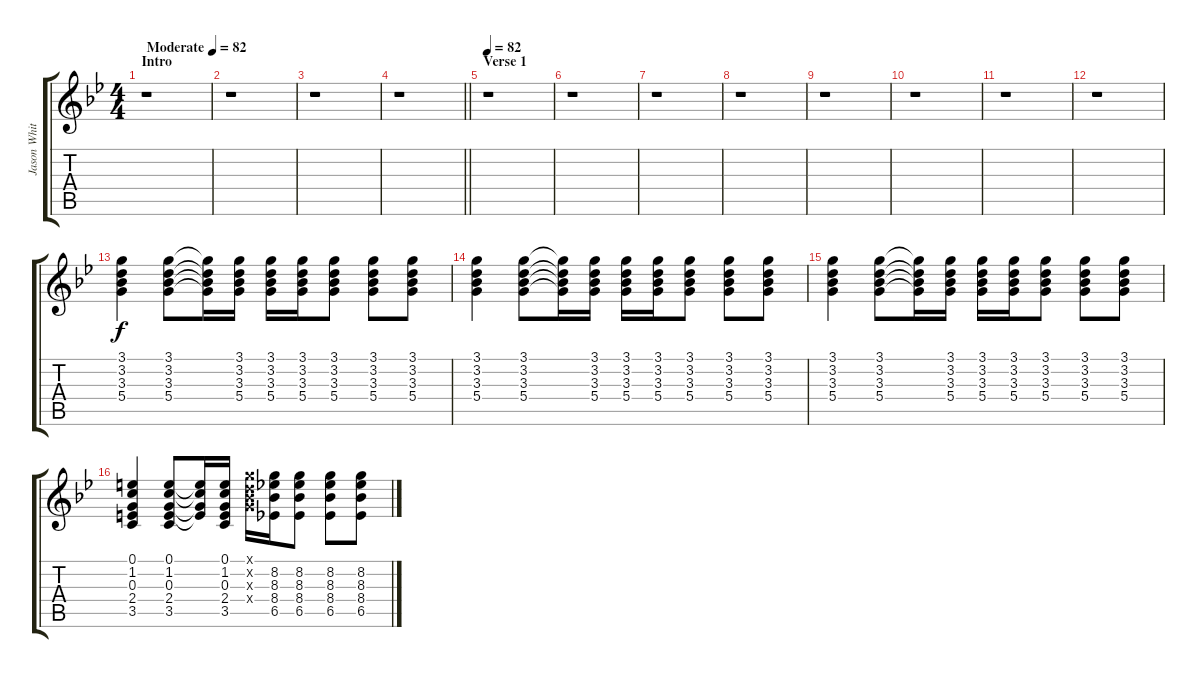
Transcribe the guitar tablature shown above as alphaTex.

\track ("Jason White - Guitar" "Jason Whit") {instrument acousticguitarsteel}
\staff {score tabs}
\tuning (E4 B3 G3 D3 A2 E2) {hide}
\ts (4 4)
\section ("" "Intro")
\tempo (82 "Moderate")
\tempo 74
\tempo (82 "Moderate")
\clef g2
\ks gminor
r.1{dy f instrument acousticguitarsteel} |
r.1 |
r.1 |
\barLineRight lightlight
r.1 |
\section ("" "Verse 1")
\tempo 82
r.1 |
r.1 |
r.1 |
r.1 |
r.1 |
r.1 |
r.1 |
r.1 |
(3.1 3.2 3.3 5.4).4 (3.1 3.2 3.3 5.4).8 (3.1{t} 3.2{t} 3.3{t} 5.4{t}).16 (3.1 3.2 3.3 5.4).16 (3.1 3.2 3.3 5.4).16 (3.1 3.2 3.3 5.4).16 (3.1 3.2 3.3 5.4).8 (3.1 3.2 3.3 5.4).8 (3.1 3.2 3.3 5.4).8 |
(3.1 3.2 3.3 5.4).4 (3.1 3.2 3.3 5.4).8 (3.1{t} 3.2{t} 3.3{t} 5.4{t}).16 (3.1 3.2 3.3 5.4).16 (3.1 3.2 3.3 5.4).16 (3.1 3.2 3.3 5.4).16 (3.1 3.2 3.3 5.4).8 (3.1 3.2 3.3 5.4).8 (3.1 3.2 3.3 5.4).8 |
(3.1 3.2 3.3 5.4).4 (3.1 3.2 3.3 5.4).8 (3.1{t} 3.2{t} 3.3{t} 5.4{t}).16 (3.1 3.2 3.3 5.4).16 (3.1 3.2 3.3 5.4).16 (3.1 3.2 3.3 5.4).16 (3.1 3.2 3.3 5.4).8 (3.1 3.2 3.3 5.4).8 (3.1 3.2 3.3 5.4).8 |
(0.1 1.2 0.3 2.4 3.5).4 (0.1 1.2 0.3 2.4 3.5).8 (0.1{t} 1.2{t} 0.3{t} 2.4{t}).16 (0.1 1.2 0.3 2.4 3.5).16 (3.1{x} 3.2{x} 3.3{x} 5.4{x}).16 (8.2 8.3 8.4 6.5).16 (8.2 8.3 8.4 6.5).8 (8.2 8.3 8.4 6.5).8 (8.2 8.3 8.4 6.5).8
